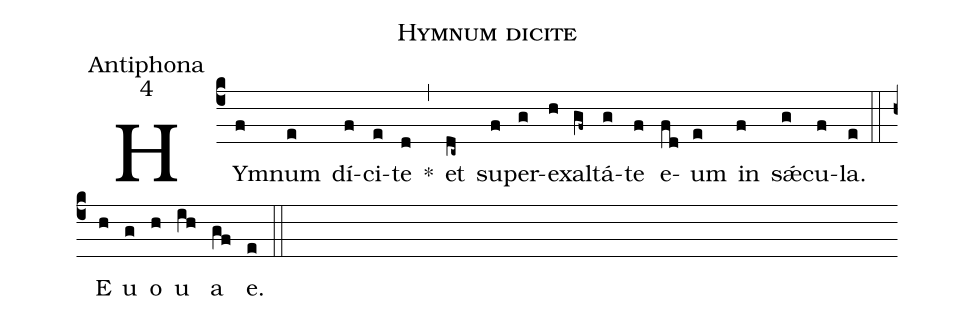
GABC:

name:Hymnum dicite;
office-part:Antiphona;
mode:4;
%%
(c4) HYm(f)num(e) dí(f)ci(e)te(d) *(,) et(dc~) su(f)per(g)ex(h)al(gf~)tá(g)te(f) e(fd)um(e) in(f) s<sp>'ae</sp>(g)cu(f)la.(e) (::)
E(h) u(g) o(h) u(ih) a(gf) e.(e) (::)
